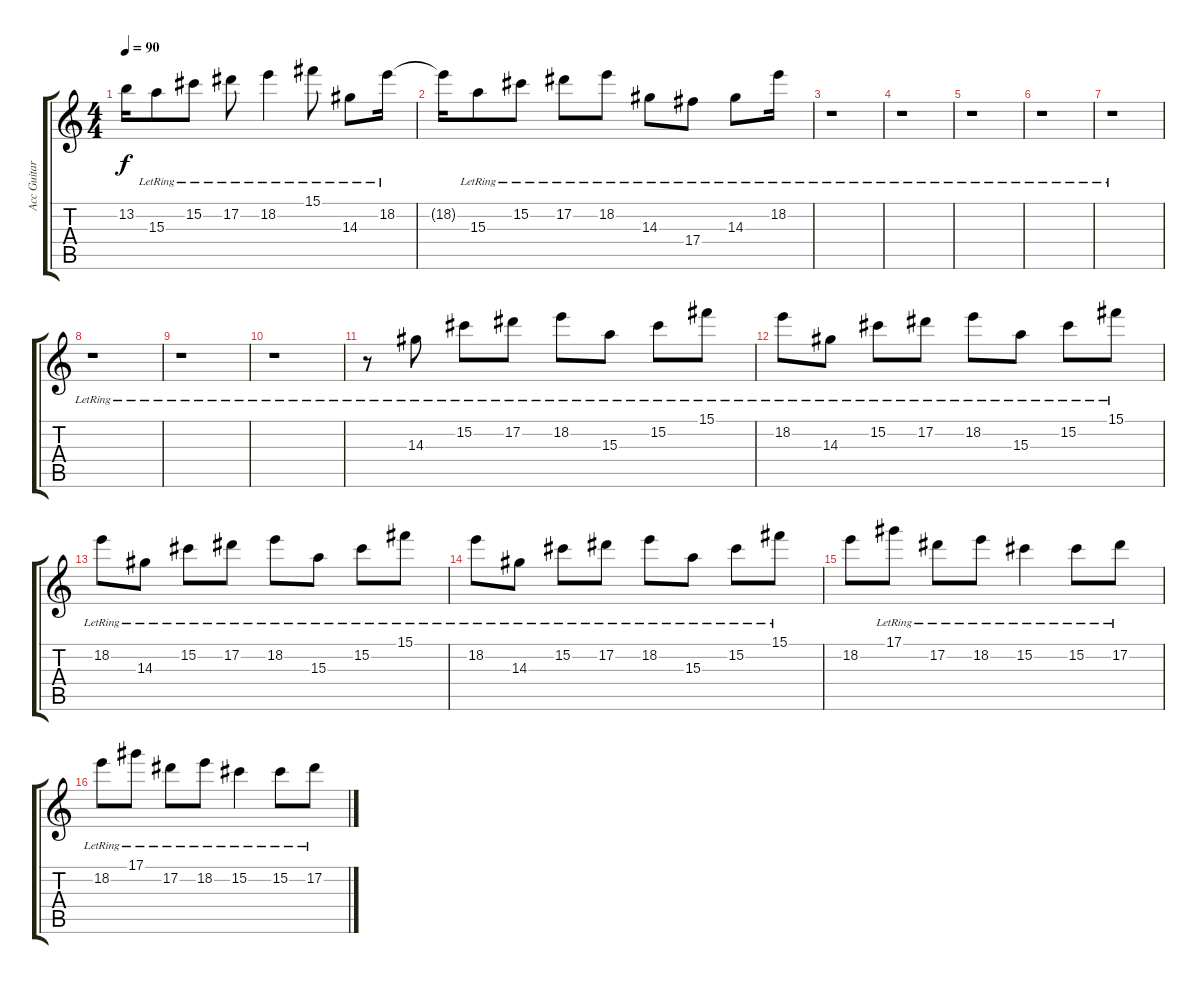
\track ("Acc Guitar Delay 2" "Acc Guitar") {instrument acousticguitarsteel}
\staff {score tabs}
\tuning (Eb4 Bb3 Gb3 Db3 Ab2 Eb2) {hide}
\ts (4 4)
\tempo 90
\clef g2
\ks c
13.2{t}.16{dy f} 15.3{lr}.8 15.2{lr}.8 17.2{lr}.8 18.2{lr}.4 15.1{lr}.8 14.3{lr}.8 18.2{lr}.16 |
18.2{t}.16 15.3{lr}.8 15.2{lr}.8 17.2{lr}.8 18.2{lr}.8 14.3{lr}.8 17.4{lr}.8 14.3{lr}.8 18.2{lr}.16 |
r.1 |
r.1 |
r.1 |
r.1 |
r.1 |
r.1 |
r.1 |
r.1 |
r.8 14.3{lr}.8 15.2{lr}.8 17.2{lr}.8 18.2{lr}.8 15.3{lr}.8 15.2{lr}.8 15.1{lr}.8 |
18.2{lr}.8 14.3{lr}.8 15.2{lr}.8 17.2{lr}.8 18.2{lr}.8 15.3{lr}.8 15.2{lr}.8 15.1{lr}.8 |
18.2{lr}.8 14.3{lr}.8 15.2{lr}.8 17.2{lr}.8 18.2{lr}.8 15.3{lr}.8 15.2{lr}.8 15.1{lr}.8 |
18.2{lr}.8 14.3{lr}.8 15.2{lr}.8 17.2{lr}.8 18.2{lr}.8 15.3{lr}.8 15.2{lr}.8 15.1{lr}.8 |
18.2.8 17.1{lr}.8 17.2{lr}.8 18.2{lr}.8 15.2{lr}.4 15.2{lr}.8 17.2{lr}.8 |
18.2{lr}.8 17.1{lr}.8 17.2{lr}.8 18.2{lr}.8 15.2{lr}.4 15.2{lr}.8 17.2{lr}.8
